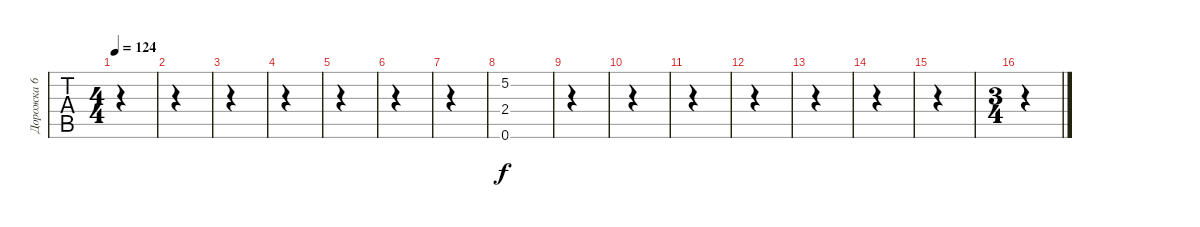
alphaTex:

\track ("Дорожка 6" "Дорожка 6") {instrument helicopter}
\staff {tabs}
\tuning (D4 A3 F3 C3 G2 D2) {hide}
\ts (4 4)
\tempo 124
\clef g2
\ks c
|
|
|
|
|
|
|
(5.2 2.4 0.6).1 |
|
|
|
|
|
|
|
\ts (3 4)
